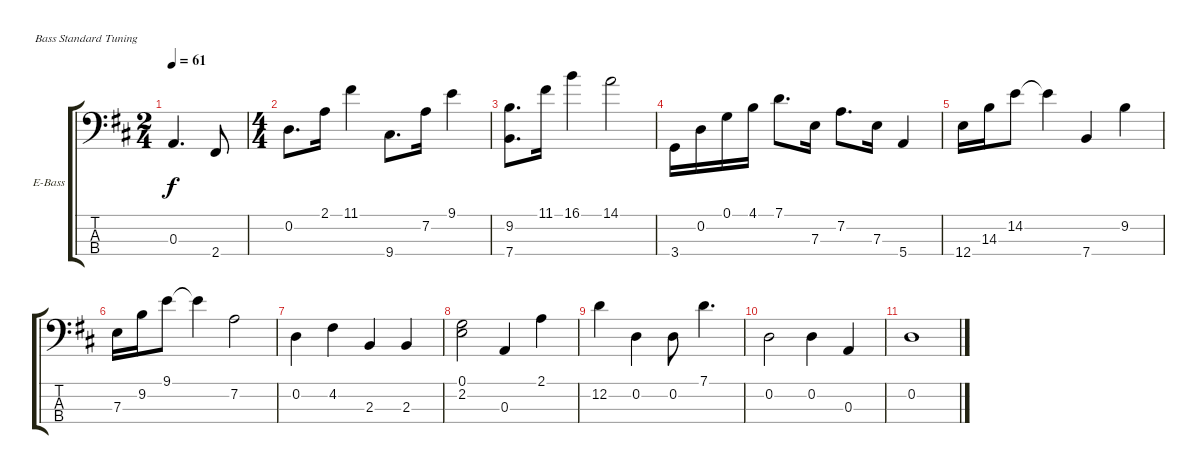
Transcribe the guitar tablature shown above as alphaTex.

\defaultSystemsLayout 4
\bracketExtendMode groupsimilarinstruments
\firstSystemTrackNameOrientation horizontal
\otherSystemsTrackNameOrientation horizontal
\track ("Electric Bass" "E-Bass") {multiBarRest instrument electricbassfinger}
\staff {score tabs}
\tuning (G2 D2 A1 E1)
\ts (2 4)
\tempo 61
\clef f4
\scale
0.407186
\ks d
0.3.4{d dy f} 2.4.8 |
\ts (4 4)
\scale
0.407186 0.2.8{d} 2.1.16 11.1.4 9.4.8{d} 7.2.16 9.1.4 |
\scale
0.185629 (9.2 7.4).8{d} 11.1.16 16.1.4 14.1.2 |
\scale
0.333333 3.4.16 0.2.16 0.1.16 4.1.16 7.1.8{d} 7.3.16 7.2.8{d} 7.3.16 5.4.4 |
\scale
0.333333 12.4.16 14.3.16 14.2.8 14.2{t}.4 7.4.4 9.2.4 |
\scale
0.333333 7.3.16 9.2.16 9.1.8 9.1{t}.4 7.2.2 |
\scale
0.333333 0.2.4 4.2.4 2.3.4 2.3.4 |
\scale
0.333333 (2.2 0.1).2 0.3.4 2.1.4 |
\scale
0.333333 12.2.4 0.2.4 0.2.8 7.1.4{d} |
0.2.2 0.2.4 0.3.4 |
0.2.1
